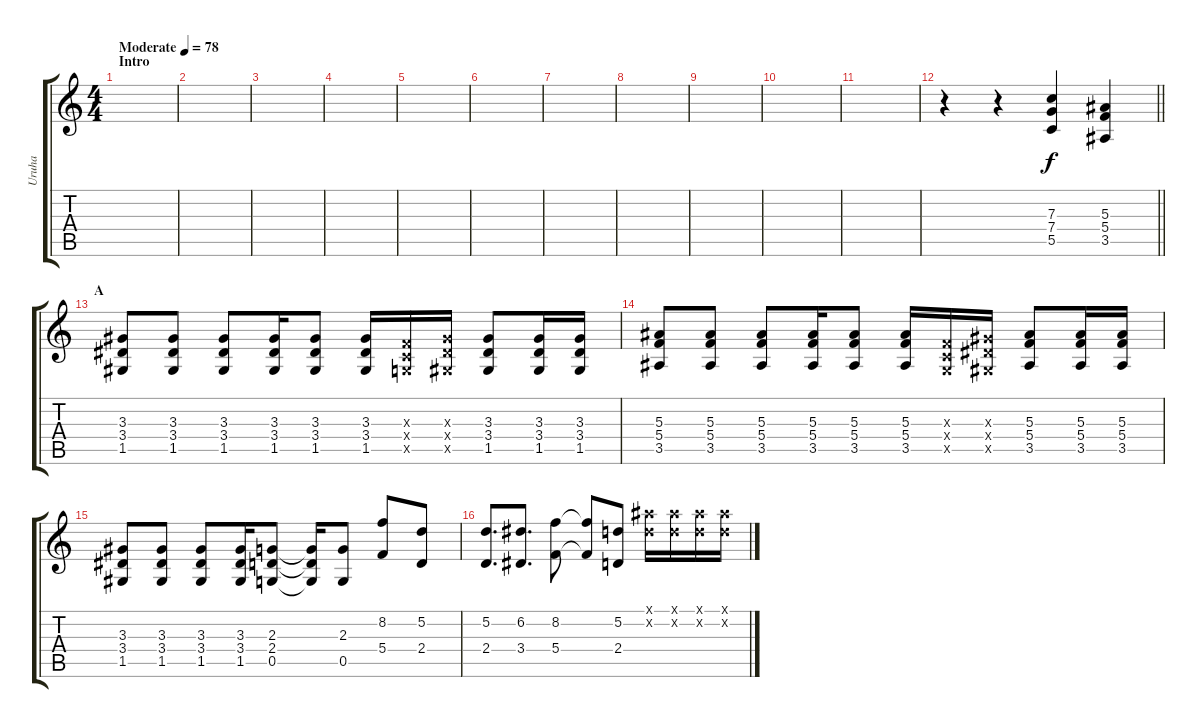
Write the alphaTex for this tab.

\track ("Uruha" "Uruha") {instrument overdrivenguitar}
\staff {score tabs}
\tuning (D4 A3 F3 C3 G2 D2) {hide}
\ts (4 4)
\section ("" "Intro")
\tempo (78 "Moderate")
\clef g2
\ks c
|
|
|
|
|
|
|
|
|
|
|
\barLineRight lightlight
r.4 r.4 (7.3 7.4 5.5).4 (5.3 5.4 3.5).4 |
\section ("" "A")
(3.3 3.4 1.5).8 (3.3 3.4 1.5).8 (3.3 3.4 1.5).8 (3.3 3.4 1.5).16 (3.3 3.4 1.5).8 (3.3 3.4 1.5).16 (0.3{x} 0.4{x} 0.5{x}).16 (3.3{x} 3.4{x} 1.5{x}).16 (3.3 3.4 1.5).8 (3.3 3.4 1.5).16 (3.3 3.4 1.5).16 |
(5.3 5.4 3.5).8 (5.3 5.4 3.5).8 (5.3 5.4 3.5).8 (5.3 5.4 3.5).16 (5.3 5.4 3.5).8 (5.3 5.4 3.5).16 (0.3{x} 0.4{x} 0.5{x}).16 (3.3{x} 3.4{x} 1.5{x}).16 (5.3 5.4 3.5).8 (5.3 5.4 3.5).16 (5.3 5.4 3.5).16 |
(3.3 3.4 1.5).8 (3.3 3.4 1.5).8 (3.3 3.4 1.5).8 (3.3 3.4 1.5).16 (2.3 2.4 0.5).8 (2.3{t} 2.4{t} 0.5{t}).16 (2.3 0.5).8 (8.2 5.4).8 (5.2 2.4).8 |
(5.2 2.4).8{d} (6.2 3.4).8{d} (8.2 5.4).8 (8.2{t} 5.4{t}).8 (5.2 2.4).8 (8.1{x} 5.2{x}).16 (8.1{x} 5.2{x}).16 (8.1{x} 5.2{x}).16 (8.1{x} 5.2{x}).16
